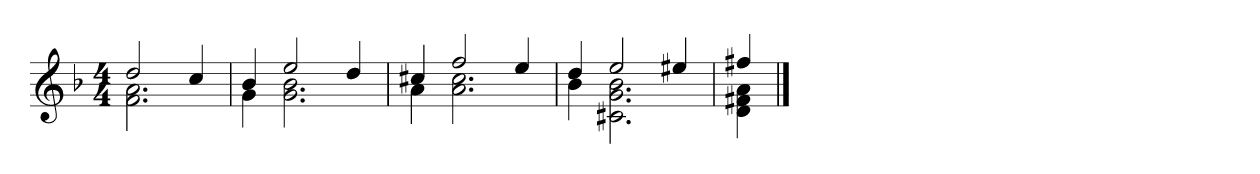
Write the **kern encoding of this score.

**kern
*part1
*staff1
*clefG2
*k[b-]
*M4/4
=
*^
2dd	2.f 2.a
4cc	.
=1	=1
4b-	4g
2ee	2.g 2.b-
4dd	.
=2	=2
4cc#X	4a
2ff	2.a 2.cc#
4ee	.
=3	=3
4dd	4b-
2ee	2.c#X 2.g 2.b-
4ee#X	.
=4	=4
4ff#X	4d 4f#X 4a
*v	*v
==
*-
